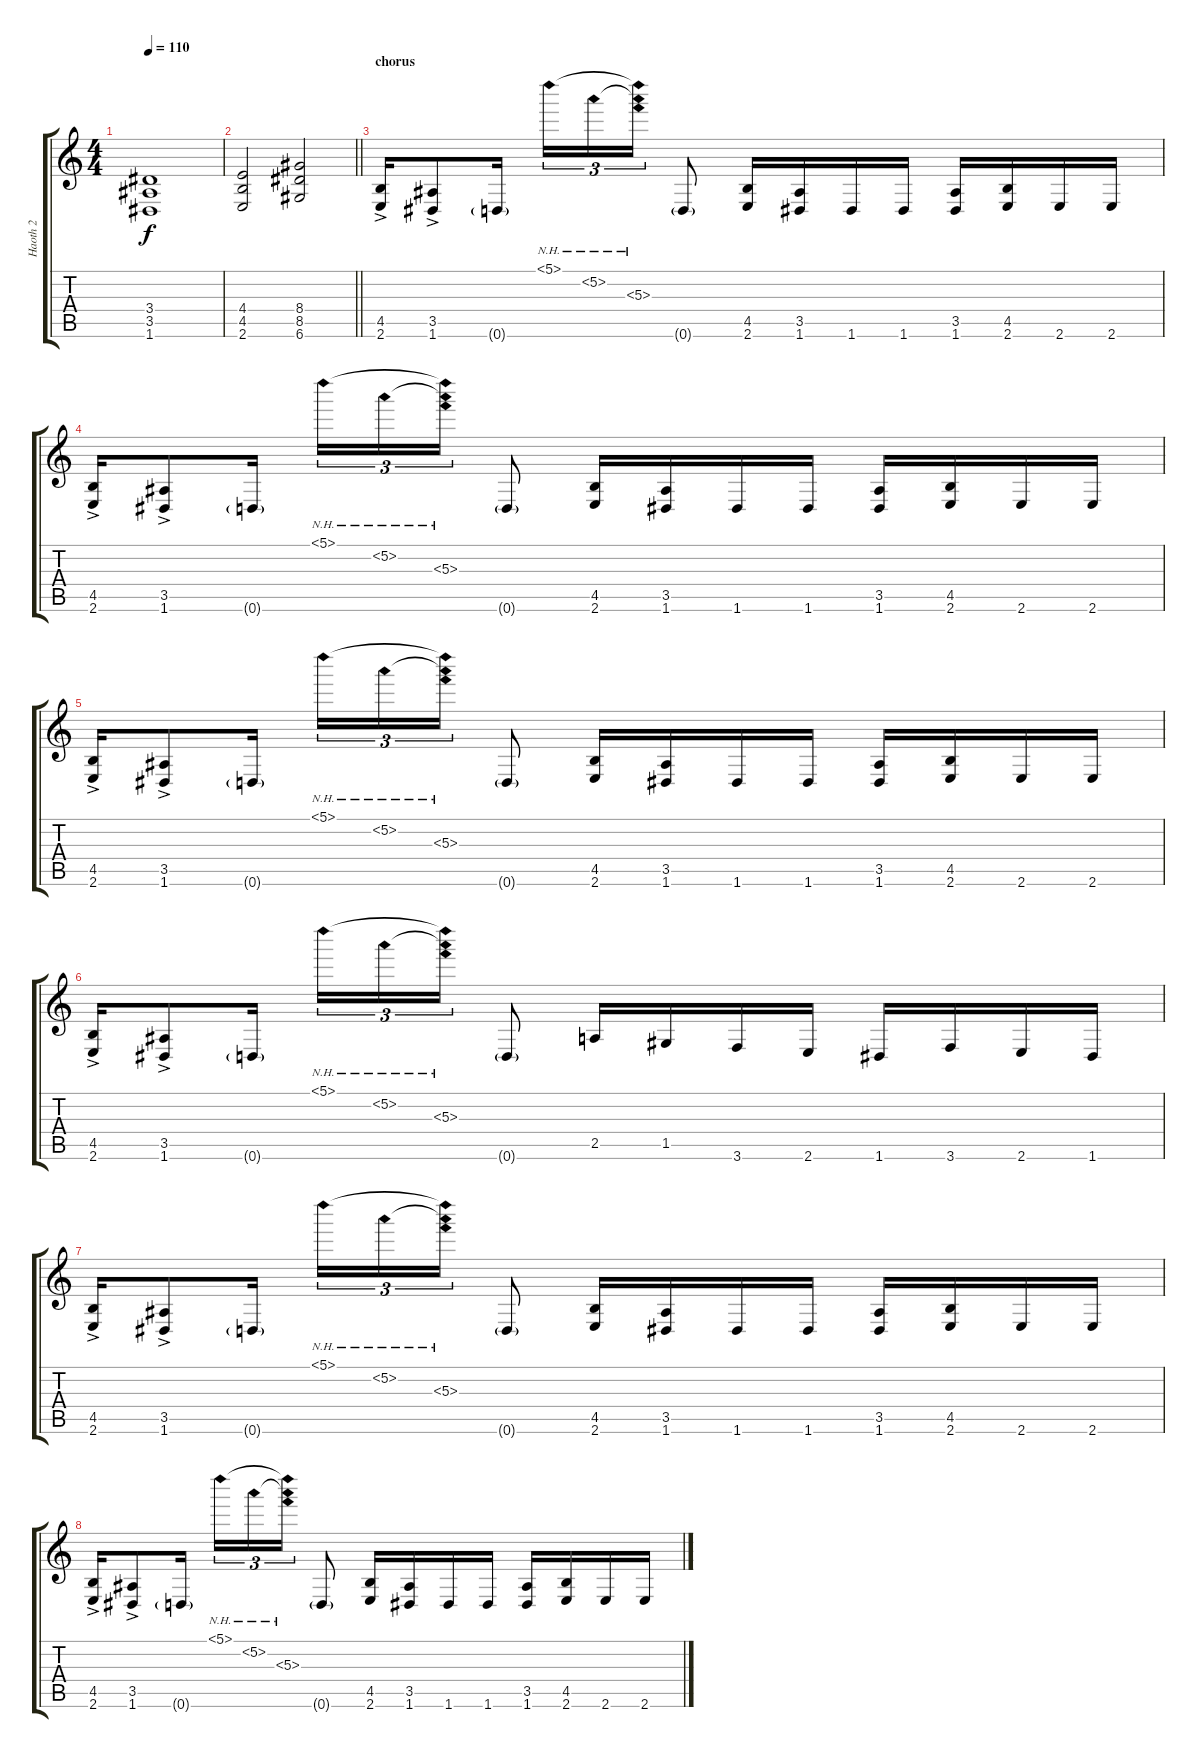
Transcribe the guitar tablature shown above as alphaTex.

\track ("Haoth 2" "Haoth 2") {instrument distortionguitar}
\staff {score tabs}
\tuning (D4 A3 F3 C3 G2 D2) {hide}
\ts (4 4)
\tempo 110
\clef g2
\ks c
(3.4 3.5 1.6).1{dy f} |
\barLineRight lightlight
(4.4 4.5 2.6).2 (8.4 8.5 6.6).2 |
\section ("" "chorus")
(4.5 2.6{ac}).16 (3.5 1.6{ac}).8 0.6{g}.16 5.1{nh}.16{tu (3 2)} 5.2{nh}.16{tu (3 2)} (5.1{nh t} 5.2{nh t} 5.3{nh}).16{tu (3 2)} 0.6{g}.8 (4.5 2.6).16 (3.5 1.6).16 1.6.16 1.6.16 (3.5 1.6).16 (4.5 2.6).16 2.6.16 2.6.16 |
(4.5 2.6{ac}).16 (3.5 1.6{ac}).8 0.6{g}.16 5.1{nh}.16{tu (3 2)} 5.2{nh}.16{tu (3 2)} (5.1{nh t} 5.2{nh t} 5.3{nh}).16{tu (3 2)} 0.6{g}.8 (4.5 2.6).16 (3.5 1.6).16 1.6.16 1.6.16 (3.5 1.6).16 (4.5 2.6).16 2.6.16 2.6.16 |
(4.5 2.6{ac}).16 (3.5 1.6{ac}).8 0.6{g}.16 5.1{nh}.16{tu (3 2)} 5.2{nh}.16{tu (3 2)} (5.1{nh t} 5.2{nh t} 5.3{nh}).16{tu (3 2)} 0.6{g}.8 (4.5 2.6).16 (3.5 1.6).16 1.6.16 1.6.16 (3.5 1.6).16 (4.5 2.6).16 2.6.16 2.6.16 |
(4.5 2.6{ac}).16 (3.5 1.6{ac}).8 0.6{g}.16 5.1{nh}.16{tu (3 2)} 5.2{nh}.16{tu (3 2)} (5.1{nh t} 5.2{nh t} 5.3{nh}).16{tu (3 2)} 0.6{g}.8 2.5.16 1.5.16 3.6.16 2.6.16 1.6.16 3.6.16 2.6.16 1.6.16 |
(4.5 2.6{ac}).16 (3.5 1.6{ac}).8 0.6{g}.16 5.1{nh}.16{tu (3 2)} 5.2{nh}.16{tu (3 2)} (5.1{nh t} 5.2{nh t} 5.3{nh}).16{tu (3 2)} 0.6{g}.8 (4.5 2.6).16 (3.5 1.6).16 1.6.16 1.6.16 (3.5 1.6).16 (4.5 2.6).16 2.6.16 2.6.16 |
(4.5 2.6{ac}).16 (3.5 1.6{ac}).8 0.6{g}.16 5.1{nh}.16{tu (3 2)} 5.2{nh}.16{tu (3 2)} (5.1{nh t} 5.2{nh t} 5.3{nh}).16{tu (3 2)} 0.6{g}.8 (4.5 2.6).16 (3.5 1.6).16 1.6.16 1.6.16 (3.5 1.6).16 (4.5 2.6).16 2.6.16 2.6.16
